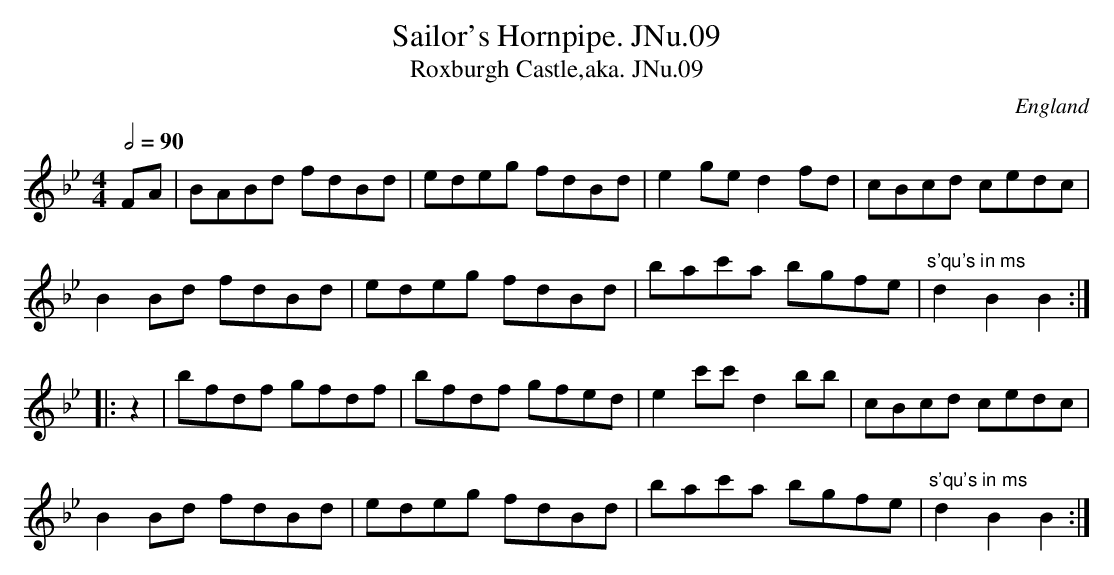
X:1
T:Sailor's Hornpipe. JNu.09
T:Roxburgh Castle,aka. JNu.09
M:4/4
L:1/8
Q:1/2=90
O:England
K:Bb major
FA|BABd fdBd|edeg fdBd|e2ge d2fd|cBcd cedc|!
B2Bd fdBd|edeg fdBd|bac'a bgfe|"s'qu's in ms"d2B2B2:|!
|:z2|bfdf gfdf|bfdf gfed|e2c'c' d2bb|cBcd cedc|!
B2Bd fdBd|edeg fdBd|bac'a bgfe|"s'qu's in ms"d2B2B2:|
